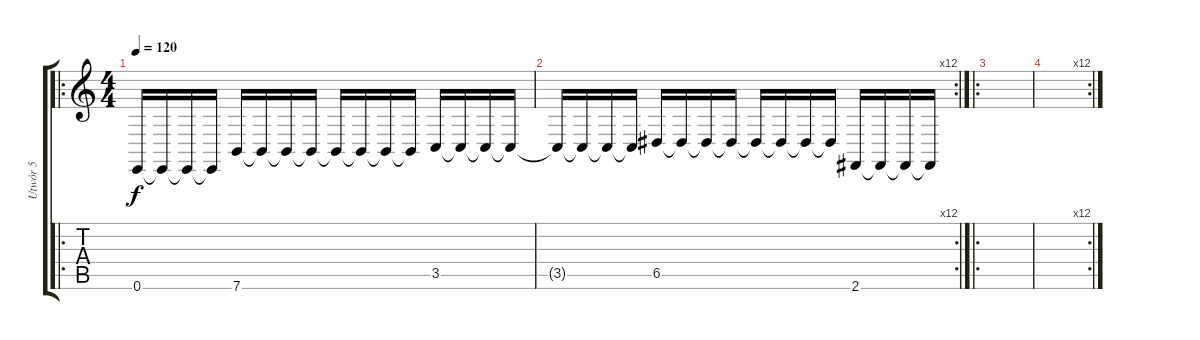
\track ("Utwór 5" "Utwór 5") {instrument fx5brightness}
\staff {score tabs}
\tuning (E4 B3 G3 D3 A2 E2) {hide}
\ro
\ts (4 4)
\tempo 120
\clef g2
\ks c
0.6.16{dy f instrument fx5brightness} 0.6{t}.16 0.6{t}.16 0.6{t}.16 7.6.16 7.6{t}.16 7.6{t}.16 7.6{t}.16 7.6{t}.16 7.6{t}.16 7.6{t}.16 7.6{t}.16 3.5.16 3.5{t}.16 3.5{t}.16 3.5{t}.16 |
\rc 12
3.5{t}.16 3.5{t}.16 3.5{t}.16 3.5{t}.16 6.5.16 6.5{t}.16 6.5{t}.16 6.5{t}.16 6.5{t}.16 6.5{t}.16 6.5{t}.16 6.5{t}.16 2.6.16 2.6{t}.16 2.6{t}.16 2.6{t}.16 |
\ro
|
\rc 12
